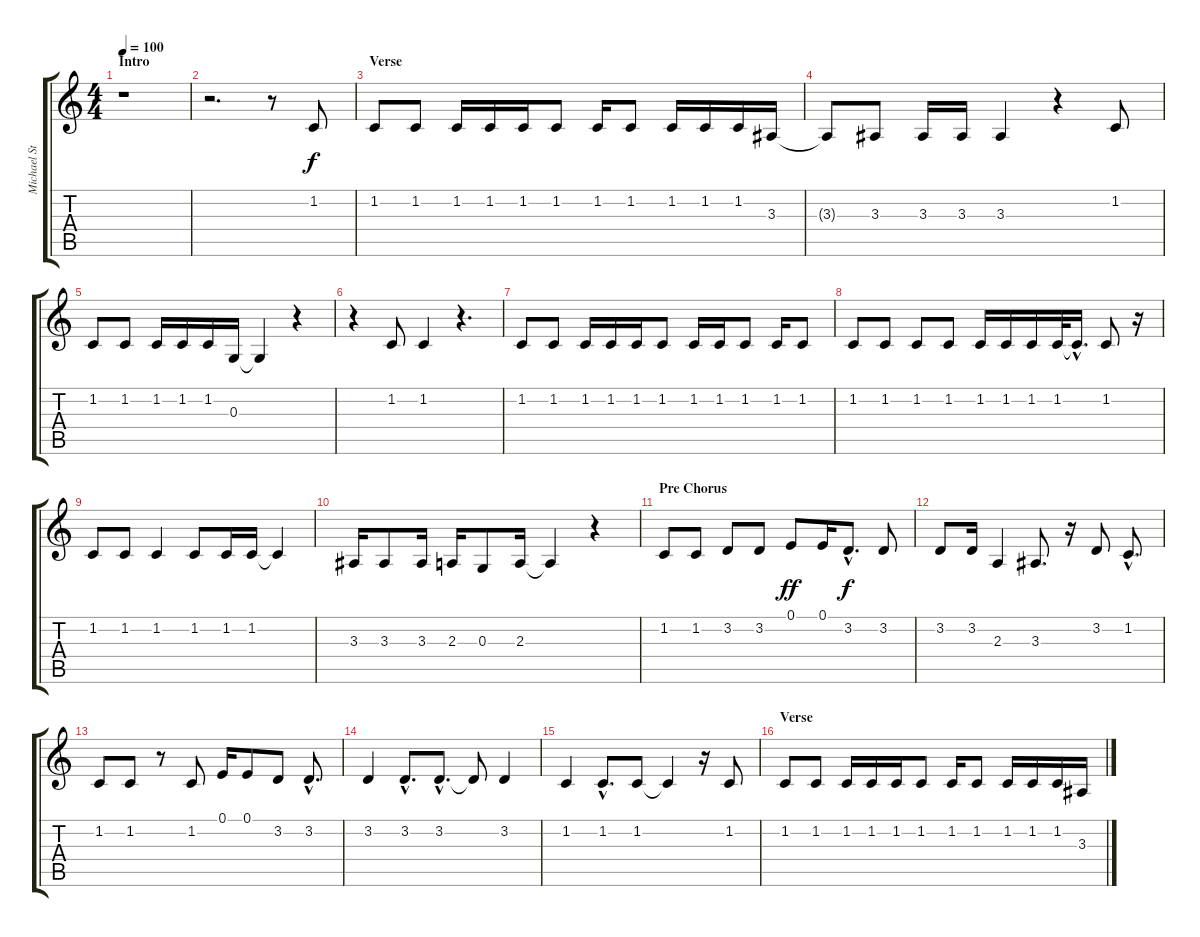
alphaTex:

\track ("Michael Stipe (Vocals)" "Michael St") {instrument lead2sawtooth}
\staff {score tabs}
\tuning (E4 B3 G3 D3 A2 E2) {hide}
\ts (4 4)
\section ("" "Intro")
\tempo 100
\clef g2
\ks c
r.1{dy f instrument lead2sawtooth} |
r.2{d} r.8 1.2.8 |
\section ("" "Verse")
1.2.8 1.2.8 1.2.16 1.2.16 1.2.16 1.2.8 1.2.16 1.2.8 1.2.16 1.2.16 1.2.16 3.3.16 |
3.3{t}.8 3.3.8 3.3.16 3.3.16 3.3.4 r.4 1.2.8 |
1.2.8 1.2.8 1.2.16 1.2.16 1.2.16 0.3.16 0.3{t}.4 r.4 |
r.4 1.2.8 1.2.4 r.4{d} |
1.2.8 1.2.8 1.2.16 1.2.16 1.2.16 1.2.8 1.2.16 1.2.16 1.2.8 1.2.16 1.2.8 |
1.2.8 1.2.8 1.2.8 1.2.8 1.2.16 1.2.16 1.2.16 1.2.32 1.2{hac t}.16{d} 1.2.8 r.16 |
1.2.8 1.2.8 1.2.4 1.2.8 1.2.16 1.2.16 1.2{t}.4 |
3.3.16 3.3.8 3.3.16 2.3.16 0.3.8 2.3.16 2.3{t}.4 r.4 |
\section ("" "Pre Chorus")
1.2.8 1.2.8 3.2.8 3.2.8 0.1.8{dy ff} 0.1.16 3.2{hac}.8{d dy f} 3.2.8 |
3.2.8 3.2.16 2.3.4 3.3.8{d} r.16 3.2.8 1.2{hac}.8{d} |
1.2.8 1.2.8 r.8 1.2.8 0.1.16 0.1.8 3.2.8 3.2{hac}.8{d} |
3.2.4 3.2{hac}.8{d} 3.2{hac}.8{d} 3.2{t}.8 3.2.4 |
1.2.4 1.2{hac}.8{d} 1.2.8 1.2{t}.4 r.16 1.2.8 |
\section ("" "Verse")
1.2.8 1.2.8 1.2.16 1.2.16 1.2.16 1.2.8 1.2.16 1.2.8 1.2.16 1.2.16 1.2.16 3.3.16
